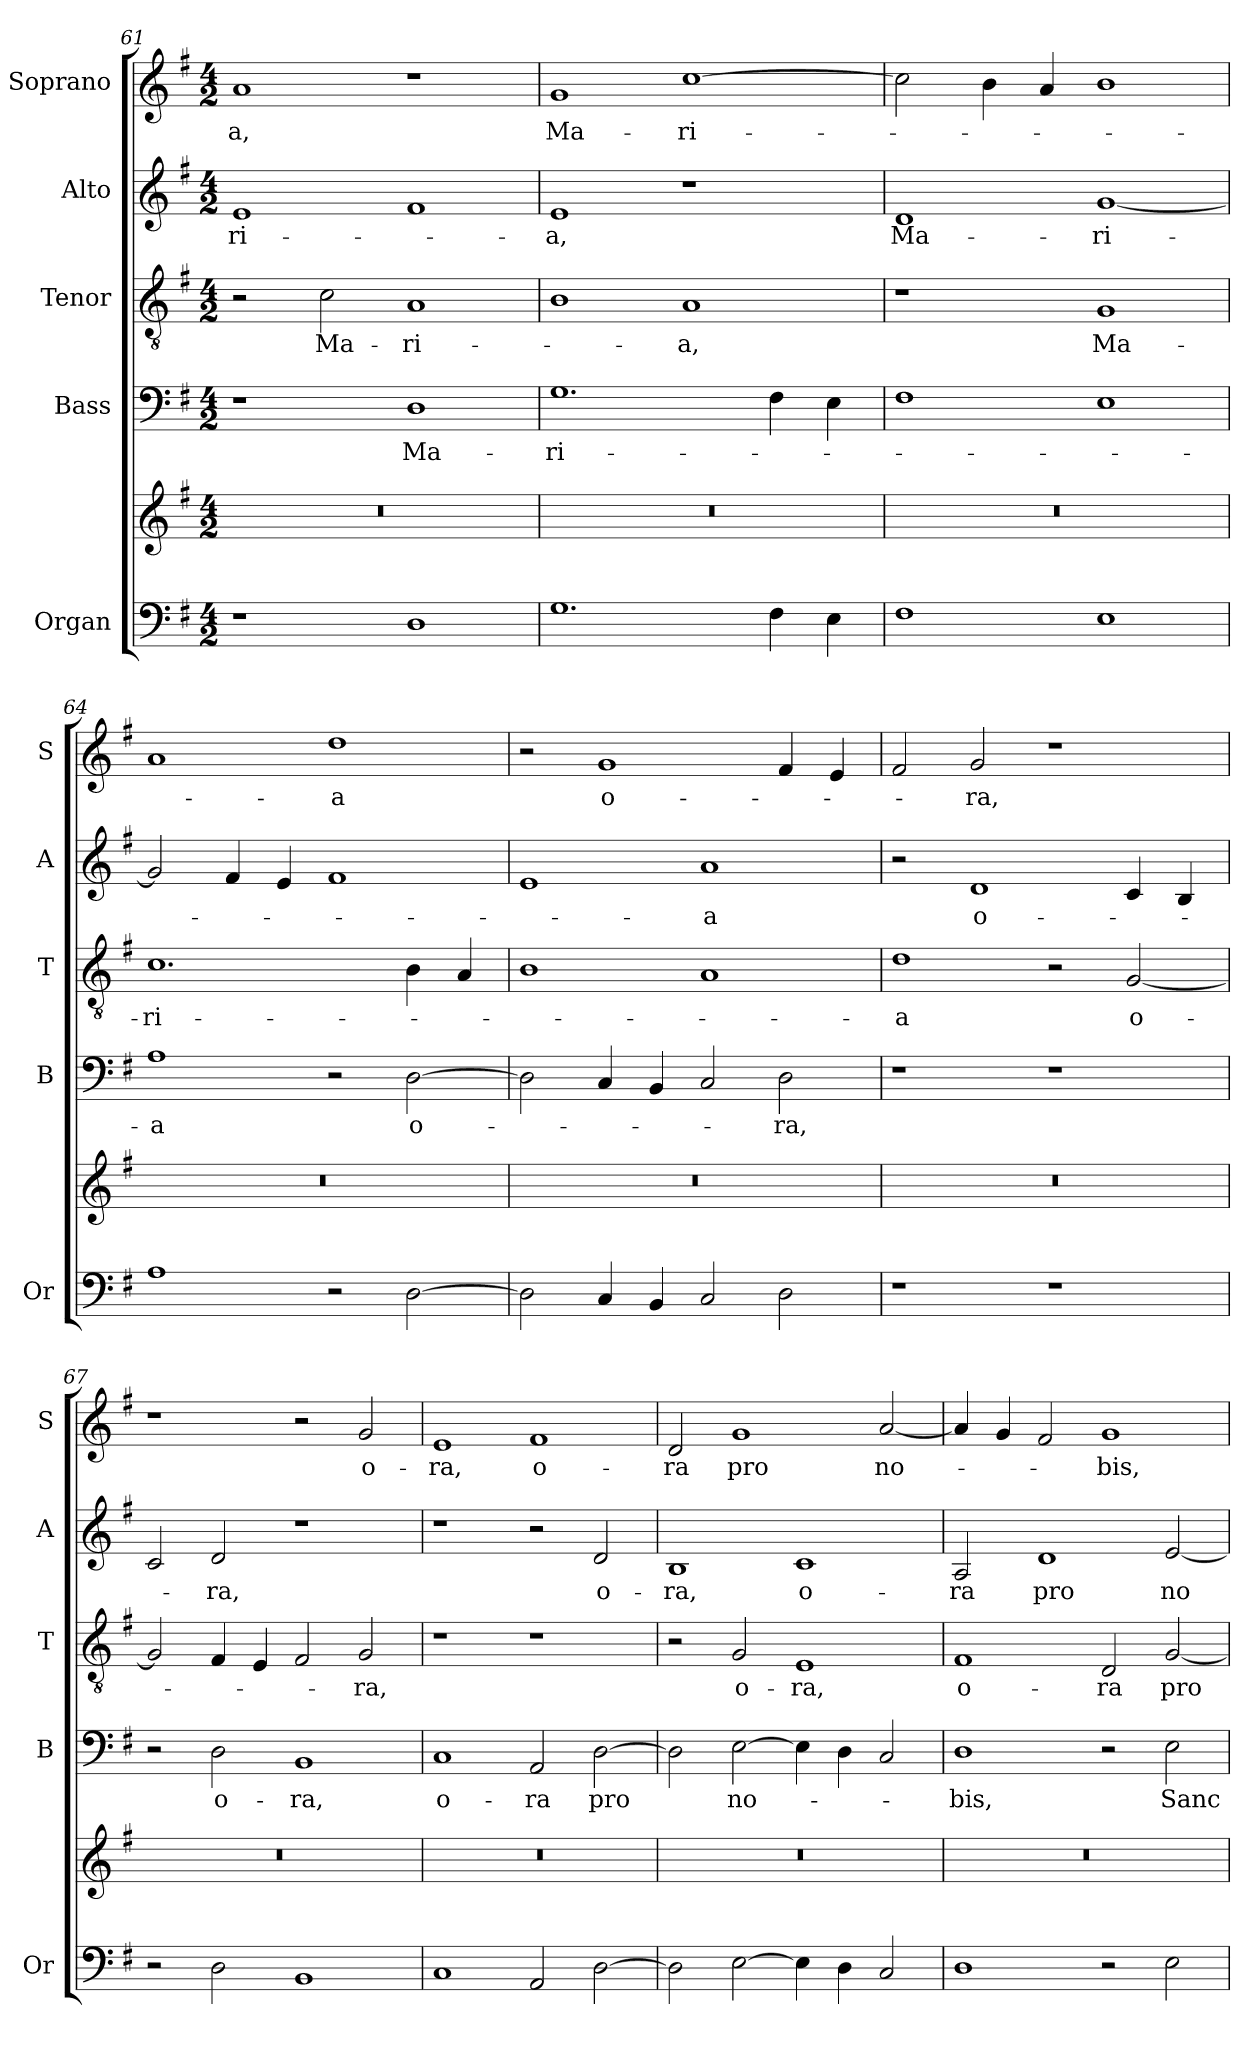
**kern	**kern	**kern	**text	**kern	**text	**kern	**text	**kern	**text
*part5	*part5	*part4	*part4	*part3	*part3	*part2	*part2	*part1	*part1
*staff6	*staff5	*staff4	*staff4	*staff3	*staff3	*staff2	*staff2	*staff1	*staff1
*I"Organ	*	*I"Bass	*	*I"Tenor	*	*I"Alto	*	*I"Soprano	*
*I'Or	*	*I'B	*	*I'T	*	*I'A	*	*I'S	*
*clefF4	*clefG2	*clefF4	*	*clefGv2	*	*clefG2	*	*clefG2	*
*k[f#]	*k[f#]	*k[f#]	*	*k[f#]	*	*k[f#]	*	*k[f#]	*
*G:	*G:	*G:	*	*G:	*	*G:	*	*G:	*
*M4/2	*M4/2	*M4/2	*	*M4/2	*	*M4/2	*	*M4/2	*
=61	=61	=61	=61	=61	=61	=61	=61	=61	=61
!	!	!	!	!	!	!	!LO:LY:b	!	!LO:LY:b
1r	0r	1r	.	2r	.	1e	-ri-	1a	-a,
!	!	!	!	!	!LO:LY:b	!	!	!	!
.	.	.	.	2c\	Ma-	.	.	.	.
!	!	!	!LO:LY:b	!	!LO:LY:b	!	!	!	!
1D	.	1D	Ma-	1A	-ri-	1f#	.	1r	.
!!LO:PB:g=z
=62	=62	=62	=62	=62	=62	=62	=62	=62	=62
!	!	!	!LO:LY:b	!	!	!	!LO:LY:b	!	!LO:LY:b
1.G	0r	1.G	-ri-	1B	.	1e	-a,	1g	Ma-
!	!	!	!	!	!LO:LY:b	!	!	!	!LO:LY:b
.	.	.	.	1A	-a,	1r	.	[1cc	-ri-
4F#\	.	4F#\	.	.	.	.	.	.	.
4E\	.	4E\	.	.	.	.	.	.	.
=63	=63	=63	=63	=63	=63	=63	=63	=63	=63
!	!	!	!	!	!	!	!LO:LY:b	!	!
1F#	0r	1F#	.	1r	.	1d	Ma-	2cc\]	.
.	.	.	.	.	.	.	.	4b\	.
.	.	.	.	.	.	.	.	4a/	.
!	!	!	!	!	!LO:LY:b	!	!LO:LY:b	!	!
1E	.	1E	.	1G	Ma-	[1g	-ri-	1b	.
=64	=64	=64	=64	=64	=64	=64	=64	=64	=64
!	!	!	!LO:LY:b	!	!LO:LY:b	!	!	!	!
1A	0r	1A	-a	1.c	-ri-	2g/]	.	1a	.
.	.	.	.	.	.	4f#/	.	.	.
.	.	.	.	.	.	4e/	.	.	.
!	!	!	!	!	!	!	!	!	!LO:LY:b
2r	.	2r	.	.	.	1f#	.	1dd	-a
!	!	!	!LO:LY:b	!	!	!	!	!	!
[2D\	.	[2D\	o-	4B\	.	.	.	.	.
.	.	.	.	4A/	.	.	.	.	.
=65	=65	=65	=65	=65	=65	=65	=65	=65	=65
2D\]	0r	2D\]	.	1B	.	1e	.	2r	.
!	!	!	!	!	!	!	!	!	!LO:LY:b
4C/	.	4C/	.	.	.	.	.	1g	o-
4BB/	.	4BB/	.	.	.	.	.	.	.
!	!	!	!	!	!	!	!LO:LY:b	!	!
2C/	.	2C/	.	1A	.	1a	-a	.	.
!	!	!	!LO:LY:b	!	!	!	!	!	!
2D\	.	2D\	-ra,	.	.	.	.	4f#/	.
.	.	.	.	.	.	.	.	4e/	.
=66	=66	=66	=66	=66	=66	=66	=66	=66	=66
!	!	!	!	!	!LO:LY:b	!	!	!	!
1r	0r	1r	.	1d	-a	2r	.	2f#/	.
!	!	!	!	!	!	!	!LO:LY:b	!	!LO:LY:b
.	.	.	.	.	.	1d	o-	2g/	-ra,
1r	.	1r	.	2r	.	.	.	1r	.
!	!	!	!	!	!LO:LY:b	!	!	!	!
.	.	.	.	[2G/	o-	4c/	.	.	.
.	.	.	.	.	.	4B/	.	.	.
!!LO:LB:g=z
=67	=67	=67	=67	=67	=67	=67	=67	=67	=67
2r	0r	2r	.	2G/]	.	2c/	.	1r	.
!	!	!	!LO:LY:b	!	!	!	!LO:LY:b	!	!
2D\	.	2D\	o-	4F#/	.	2d/	-ra,	.	.
.	.	.	.	4E/	.	.	.	.	.
!	!	!	!LO:LY:b	!	!	!	!	!	!
1BB	.	1BB	-ra,	2F#/	.	1r	.	2r	.
!	!	!	!	!	!LO:LY:b	!	!	!	!LO:LY:b
.	.	.	.	2G/	-ra,	.	.	2g/	o-
=68	=68	=68	=68	=68	=68	=68	=68	=68	=68
!	!	!	!LO:LY:b	!	!	!	!	!	!LO:LY:b
1C	0r	1C	o-	1r	.	1r	.	1e	-ra,
!	!	!	!LO:LY:b	!	!	!	!	!	!LO:LY:b
2AA/	.	2AA/	-ra	1r	.	2r	.	1f#	o-
!	!	!	!LO:LY:b	!	!	!	!LO:LY:b	!	!
[2D\	.	[2D\	pro	.	.	2d/	o-	.	.
=69	=69	=69	=69	=69	=69	=69	=69	=69	=69
!	!	!	!	!	!	!	!LO:LY:b	!	!LO:LY:b
2D\]	0r	2D\]	.	2r	.	1B	-ra,	2d/	-ra
!	!	!	!LO:LY:b	!	!LO:LY:b	!	!	!	!LO:LY:b
[2E\	.	[2E\	no-	2G/	o-	.	.	1g	pro
!	!	!	!	!	!LO:LY:b	!	!LO:LY:b	!	!
4E\]	.	4E\]	.	1E	-ra,	1c	o-	.	.
4D\	.	4D\	.	.	.	.	.	.	.
!	!	!	!	!	!	!	!	!	!LO:LY:b
2C/	.	2C/	.	.	.	.	.	[2a/	no-
=70	=70	=70	=70	=70	=70	=70	=70	=70	=70
!	!	!	!LO:LY:b	!	!LO:LY:b	!	!LO:LY:b	!	!
1D	0r	1D	-bis,	1F#	o-	2A/	-ra	4a/]	.
.	.	.	.	.	.	.	.	4g/	.
!	!	!	!	!	!	!	!LO:LY:b	!	!
.	.	.	.	.	.	1d	pro	2f#/	.
!	!	!	!	!	!LO:LY:b	!	!	!	!LO:LY:b
2r	.	2r	.	2D/	-ra	.	.	1g	-bis,
!	!	!	!LO:LY:b	!	!LO:LY:b	!	!LO:LY:b	!	!
2E\	.	2E\	Sanc-	[2G/	pro	[2e/	no-	.	.
=	=	=	=	=	=	=	=	=	=
*-	*-	*-	*-	*-	*-	*-	*-	*-	*-
